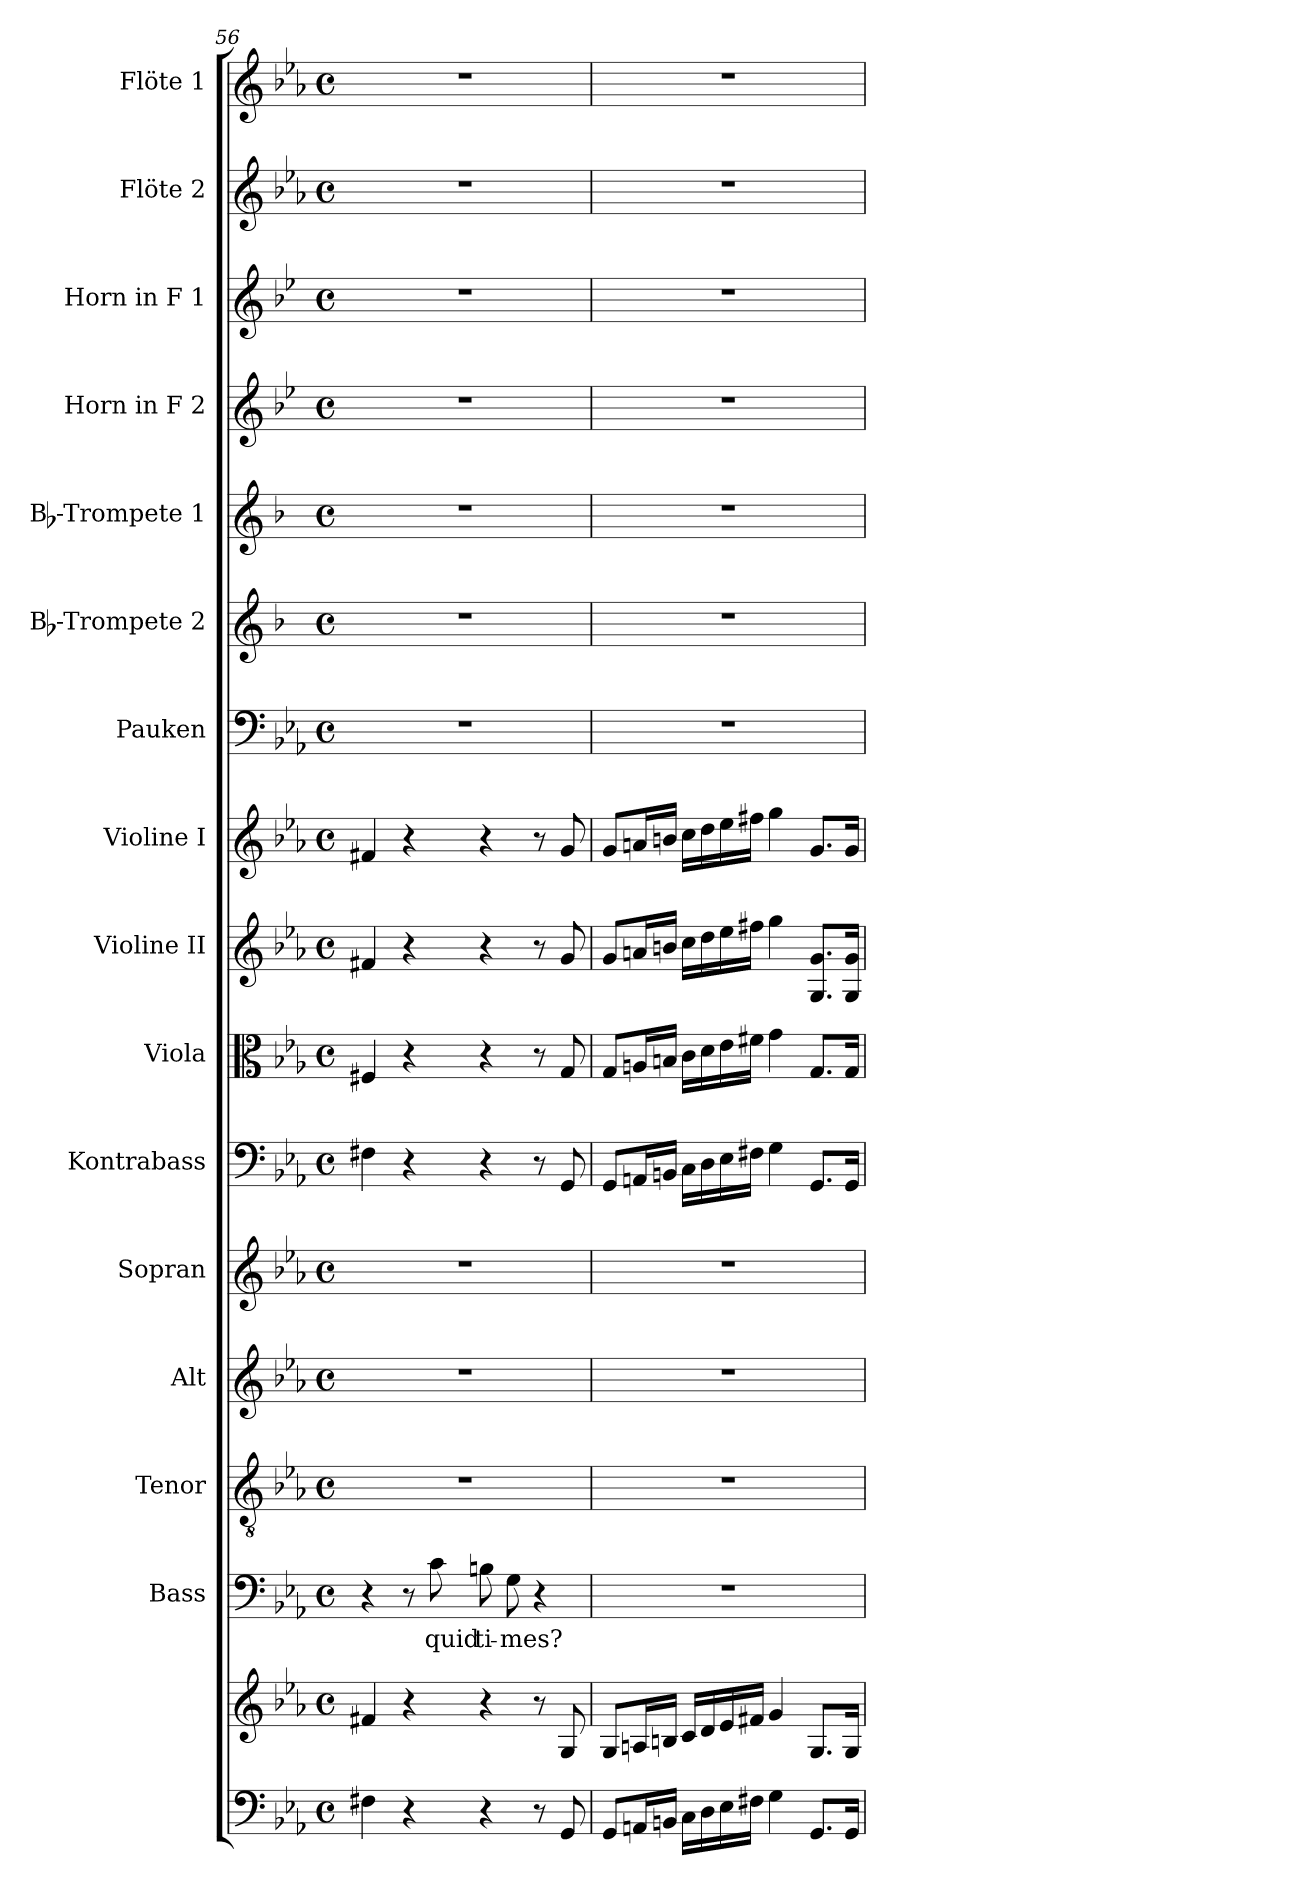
**kern	**kern	**kern	**text	**kern	**kern	**kern	**kern	**kern	**kern	**kern	**kern	**kern	**kern	**kern	**kern	**kern	**kern
*part16	*part16	*part15	*part15	*part14	*part13	*part12	*part11	*part10	*part9	*part8	*part7	*part6	*part5	*part4	*part3	*part2	*part1
*staff17	*staff16	*staff15	*staff15	*staff14	*staff13	*staff12	*staff11	*staff10	*staff9	*staff8	*staff7	*staff6	*staff5	*staff4	*staff3	*staff2	*staff1
*	*	*I"Bass	*	*I"Tenor	*I"Alt	*I"Sopran	*I"Kontrabass	*I"Viola	*I"Violine II	*I"Violine I	*I"Pauken	*I"Bb-Trompete 2	*I"Bb-Trompete 1	*I"Horn in F 2	*I"Horn in F 1	*I"Flöte 2	*I"Flöte 1
*	*	*I'B.	*	*I'T.	*I'A.	*I'S.	*I'Kb.	*I'Vla.	*I'Vl. II	*I'Vl. I	*I'Pk.	*I'Bb Trp. 2	*I'Bb Trp. 1	*	*	*I'Fl. 2	*I'Fl. 1
!!LO:PB:g=z
*clefF4	*clefG2	*clefF4	*	*clefGv2	*clefG2	*clefG2	*clefF4	*clefC3	*clefG2	*clefG2	*clefF4	*clefG2	*clefG2	*clefG2	*clefG2	*clefG2	*clefG2
*	*	*	*	*	*	*	*ITrd7c12	*	*	*	*	*ITrd1c2	*ITrd1c2	*ITrd4c7	*ITrd4c7	*	*
*k[b-e-a-]	*k[b-e-a-]	*k[b-e-a-]	*	*k[b-e-a-]	*k[b-e-a-]	*k[b-e-a-]	*k[b-e-a-]	*k[b-e-a-]	*k[b-e-a-]	*k[b-e-a-]	*k[b-e-a-]	*k[b-e-a-]	*k[b-e-a-]	*k[b-e-a-]	*k[b-e-a-]	*k[b-e-a-]	*k[b-e-a-]
*E-:	*E-:	*E-:	*	*E-:	*E-:	*E-:	*E-:	*E-:	*E-:	*E-:	*E-:	*E-:	*E-:	*E-:	*E-:	*E-:	*E-:
*M4/4	*M4/4	*M4/4	*	*M4/4	*M4/4	*M4/4	*M4/4	*M4/4	*M4/4	*M4/4	*M4/4	*M4/4	*M4/4	*M4/4	*M4/4	*M4/4	*M4/4
*met(c)	*met(c)	*met(c)	*	*met(c)	*met(c)	*met(c)	*met(c)	*met(c)	*met(c)	*met(c)	*met(c)	*met(c)	*met(c)	*met(c)	*met(c)	*met(c)	*met(c)
=56	=56	=56	=56	=56	=56	=56	=56	=56	=56	=56	=56	=56	=56	=56	=56	=56	=56
4F#X\	4f#X/	4r	.	1r	1r	1r	4FF#X\	4F#X/	4f#X/	4f#X/	1r	1r	1r	1r	1r	1r	1r
4r	4r	8r	.	.	.	.	4r	4r	4r	4r	.	.	.	.	.	.	.
!	!	!	!LO:LY:b	!	!	!	!	!	!	!	!	!	!	!	!	!	!
.	.	8c\	quid	.	.	.	.	.	.	.	.	.	.	.	.	.	.
!	!	!	!LO:LY:b	!	!	!	!	!	!	!	!	!	!	!	!	!	!
4r	4r	8Bn\	ti-	.	.	.	4r	4r	4r	4r	.	.	.	.	.	.	.
!	!	!	!LO:LY:b	!	!	!	!	!	!	!	!	!	!	!	!	!	!
.	.	8G\	-mes?	.	.	.	.	.	.	.	.	.	.	.	.	.	.
8r	8r	4r	.	.	.	.	8r	8r	8r	8r	.	.	.	.	.	.	.
8GG/	8G/	.	.	.	.	.	8GGG/	8G/	8g/	8g/	.	.	.	.	.	.	.
=57	=57	=57	=57	=57	=57	=57	=57	=57	=57	=57	=57	=57	=57	=57	=57	=57	=57
8GG/L	8G/L	1r	.	1r	1r	1r	8GGG/L	8G/L	8g/L	8g/L	1r	1r	1r	1r	1r	1r	1r
16AAn/L	16An/L	.	.	.	.	.	16AAAn/L	16An/L	16an/L	16an/L	.	.	.	.	.	.	.
16BBn/JJ	16Bn/JJ	.	.	.	.	.	16BBBn/JJ	16Bn/JJ	16bn/JJ	16bn/JJ	.	.	.	.	.	.	.
16C\LL	16c/LL	.	.	.	.	.	16CC\LL	16c\LL	16cc\LL	16cc\LL	.	.	.	.	.	.	.
16D\	16d/	.	.	.	.	.	16DD\	16d\	16dd\	16dd\	.	.	.	.	.	.	.
16E-\	16e-/	.	.	.	.	.	16EE-\	16e-\	16ee-\	16ee-\	.	.	.	.	.	.	.
16F#X\JJ	16f#X/JJ	.	.	.	.	.	16FF#X\JJ	16f#X\JJ	16ff#X\JJ	16ff#X\JJ	.	.	.	.	.	.	.
4G\	4g/	.	.	.	.	.	4GG\	4g\	4gg\	4gg\	.	.	.	.	.	.	.
8.GG/L	8.G/L	.	.	.	.	.	8.GGG/L	8.G/L	8.G/ 8.g/L	8.g/L	.	.	.	.	.	.	.
16GG/Jk	16G/Jk	.	.	.	.	.	16GGG/Jk	16G/Jk	16G/ 16g/Jk	16g/Jk	.	.	.	.	.	.	.
=	=	=	=	=	=	=	=	=	=	=	=	=	=	=	=	=	=
*-	*-	*-	*-	*-	*-	*-	*-	*-	*-	*-	*-	*-	*-	*-	*-	*-	*-
